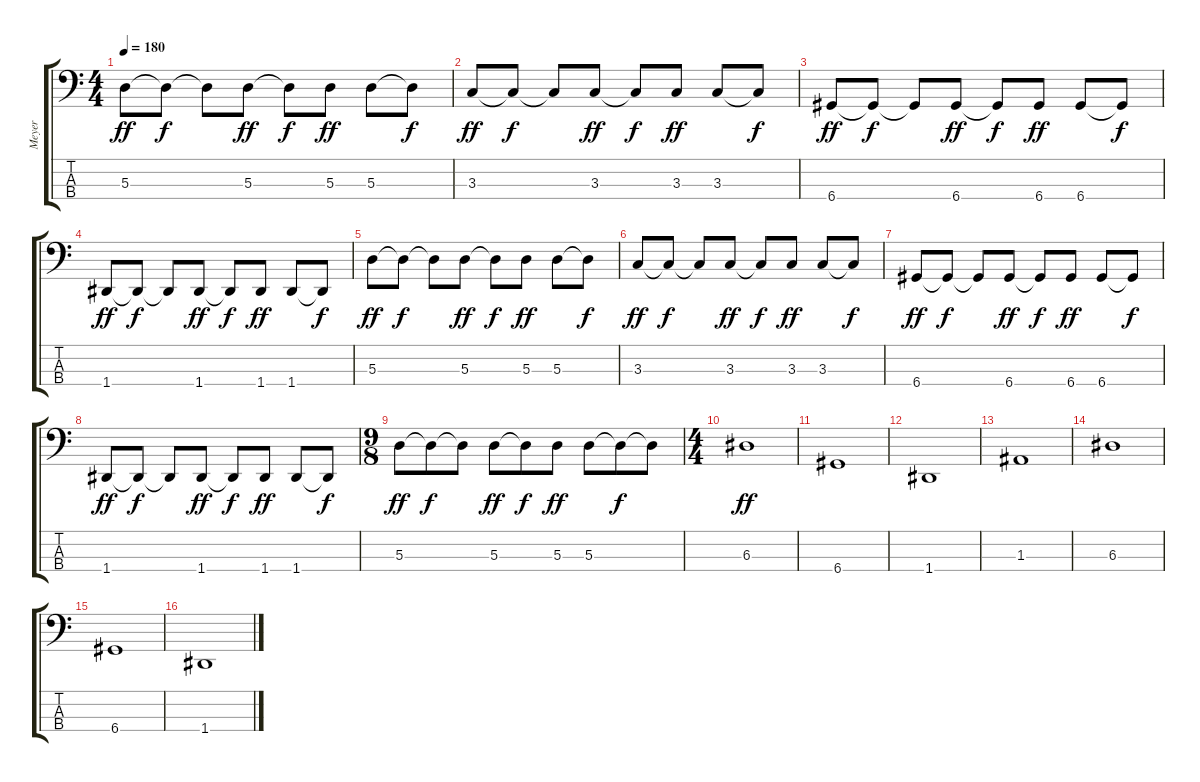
\track ("Meyer" "Meyer") {instrument electricbassfinger}
\staff {score tabs}
\tuning (G2 D2 A1 D1) {hide}
\ts (4 4)
\tempo 180
\clef f4
\ks c
5.3.8{dy ff} 5.3{t}.8{dy f} 5.3{t}.8 5.3.8{dy ff} 5.3{t}.8{dy f} 5.3.8{dy ff} 5.3.8 5.3{t}.8{dy f} |
3.3.8{dy ff} 3.3{t}.8{dy f} 3.3{t}.8 3.3.8{dy ff} 3.3{t}.8{dy f} 3.3.8{dy ff} 3.3.8 3.3{t}.8{dy f} |
6.4.8{dy ff} 6.4{t}.8{dy f} 6.4{t}.8 6.4.8{dy ff} 6.4{t}.8{dy f} 6.4.8{dy ff} 6.4.8 6.4{t}.8{dy f} |
1.4.8{dy ff} 1.4{t}.8{dy f} 1.4{t}.8 1.4.8{dy ff} 1.4{t}.8{dy f} 1.4.8{dy ff} 1.4.8 1.4{t}.8{dy f} |
5.3.8{dy ff} 5.3{t}.8{dy f} 5.3{t}.8 5.3.8{dy ff} 5.3{t}.8{dy f} 5.3.8{dy ff} 5.3.8 5.3{t}.8{dy f} |
3.3.8{dy ff} 3.3{t}.8{dy f} 3.3{t}.8 3.3.8{dy ff} 3.3{t}.8{dy f} 3.3.8{dy ff} 3.3.8 3.3{t}.8{dy f} |
6.4.8{dy ff} 6.4{t}.8{dy f} 6.4{t}.8 6.4.8{dy ff} 6.4{t}.8{dy f} 6.4.8{dy ff} 6.4.8 6.4{t}.8{dy f} |
1.4.8{dy ff} 1.4{t}.8{dy f} 1.4{t}.8 1.4.8{dy ff} 1.4{t}.8{dy f} 1.4.8{dy ff} 1.4.8 1.4{t}.8{dy f} |
\ts (9 8)
5.3.8{dy ff} 5.3{t}.8{dy f} 5.3{t}.8 5.3.8{dy ff} 5.3{t}.8{dy f} 5.3.8{dy ff} 5.3.8 5.3{t}.8{dy f} 5.3{t}.8 |
\ts (4 4)
6.3.1{dy ff} |
6.4.1 |
1.4.1 |
1.3.1 |
6.3.1 |
6.4.1 |
1.4.1
